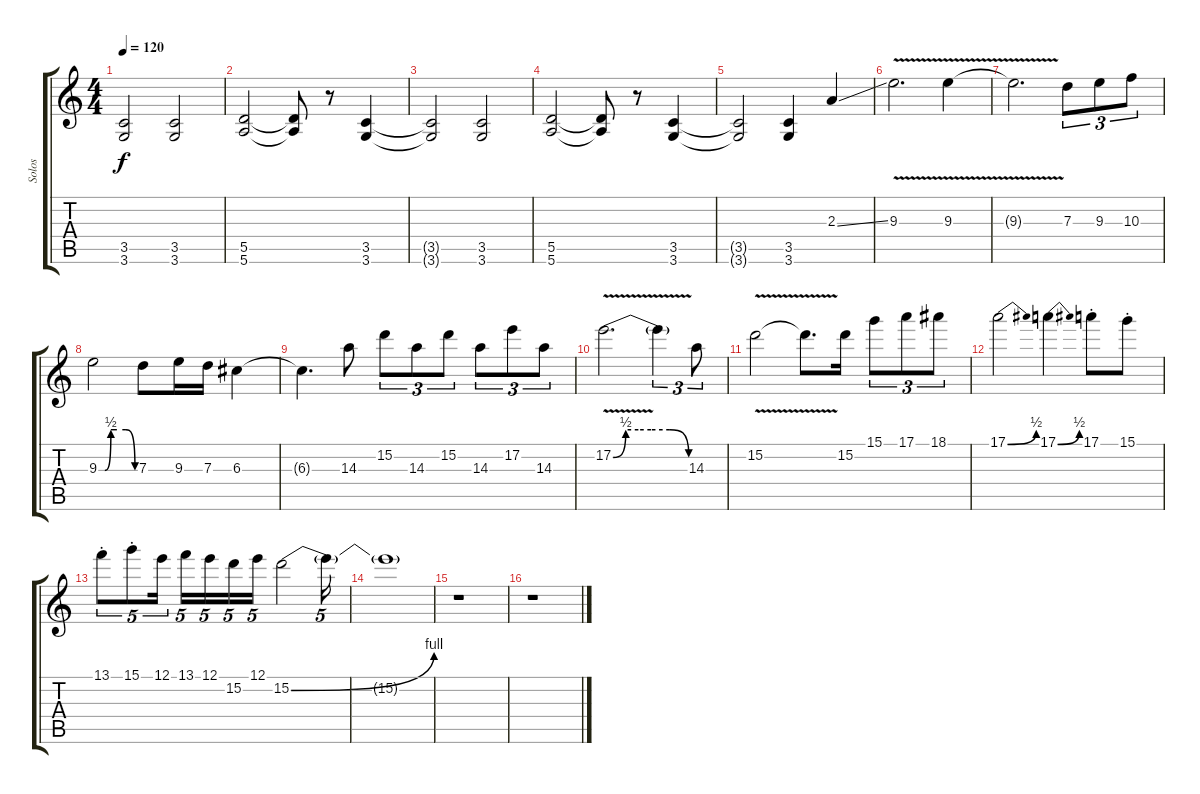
\track ("Solos" "Solos") {instrument distortionguitar}
\staff {score tabs}
\tuning (E4 B3 G3 D3 A2 E2) {hide}
\ts (4 4)
\tempo 120
\clef g2
\ks c
(3.5{t} 3.6{t}).2{dy f} (3.5 3.6).2 |
(5.5 5.6).2 (5.5{t} 5.6{t}).8 r.8 (3.5 3.6).4 |
(3.5{t} 3.6{t}).2 (3.5 3.6).2 |
(5.5 5.6).2 (5.5{t} 5.6{t}).8 r.8 (3.5 3.6).4 |
(3.5{t} 3.6{t}).2 (3.5 3.6).4 2.3{ss}.4 |
9.3{v}.2{d} 9.3{v}.4 |
9.3{t}.2{d} 7.3.8{tu (3 2)} 9.3.8{tu (3 2)} 10.3.8{tu (3 2)} |
9.3{be (custom 0 0 10 0 20 2 20 2 30 2 45 2 60 0)}.2 7.3.8 9.3.16 7.3.16 6.3.4 |
6.3{t}.4{d} 14.3.8 15.2.8{tu (3 2)} 14.3.8{tu (3 2)} 15.2.8{tu (3 2)} 14.3.8{tu (3 2)} 17.2.8{tu (3 2)} 14.3.8{tu (3 2)} |
17.2{be (custom 0 0 10 2 20 2 30 2 45 2 60 0) v}.2{d} 17.2{t}.4{tu (3 2)} 14.3.8{tu (3 2)} |
15.2{v}.2 15.2{t}.8{d} 15.2.16 15.1.8{tu (3 2)} 17.1.8{tu (3 2)} 18.1.8{tu (3 2)} |
17.1{be (bend 0 0 60 2)}.2 17.1{be (bend 0 0 60 2)}.4 17.1{st}.8 15.1{st}.8 |
13.1{st}.8{tu (5 4)} 15.1{st}.8{tu (5 4)} 12.1.16{tu (5 4)} 13.1.16{tu (5 4)} 12.1.16{tu (5 4)} 15.2.16{tu (5 4)} 12.1.16{tu (5 4)} 15.2{be (bend 0 0 60 4)}.2 15.2{t}.16{tu (5 4)} |
15.2{t}.1 |
r.1 |
r.1
